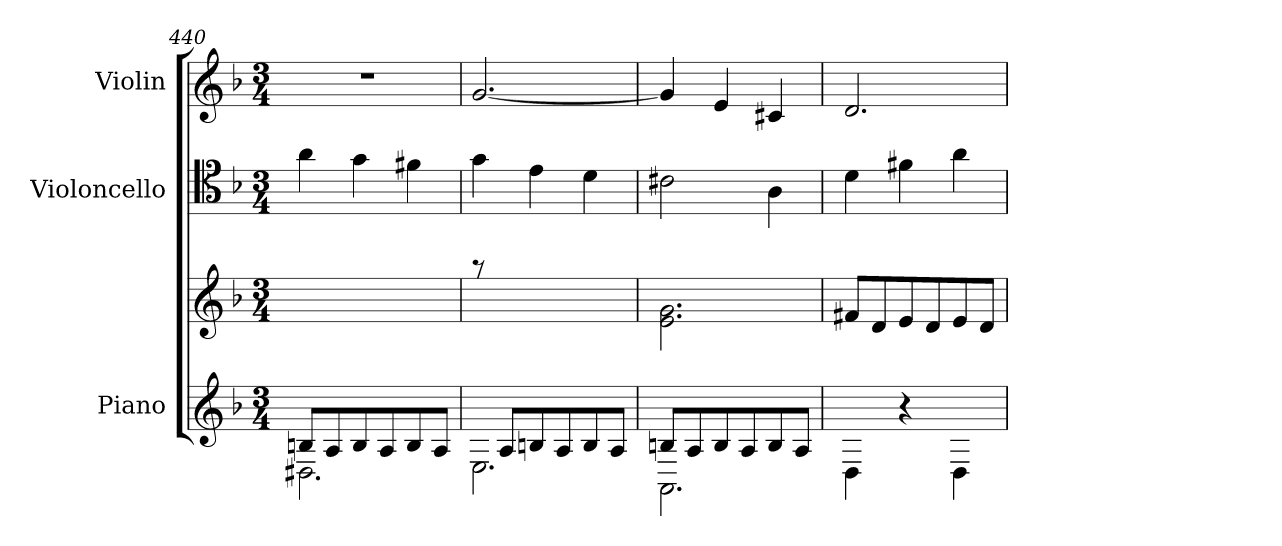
**kern	**kern	**kern	**kern
*part3	*part3	*part2	*part1
*staff4	*staff3	*staff2	*staff1
*I"Piano	*	*I"Violoncello	*I"Violin
*I'Pno	*	*I'Vc	*I'Vln
*clefG2	*clefG2	*clefC4	*clefG2
*k[b-]	*k[b-]	*k[b-]	*k[b-]
*M3/4	*M3/4	*M3/4	*M3/4
=440	=440	=440	=440
*^	*	*	*
8Bn/L	2.D#X\	2.ryy	4a\	2.r
8A/	.	.	.	.
8B/	.	.	4g\	.
8A/	.	.	.	.
8B/	.	.	4f#X\	.
8A/J	.	.	.	.
!!LO:LB:g=z
=441	=441	=441	=441	=441
8ryy	2.E\	8raa	4g\	[2.g/
8A/L	.	2ryy	.	.
8Bn/	.	.	4e\	.
8A/	.	.	.	.
8B/	.	.	4d\	.
8A/J	.	8ryy	.	.
=442	=442	=442	=442	=442
8Bn/L	2.AA\	2.e\ 2.g\	2c#X\	4g/]
8A/	.	.	.	.
8B/	.	.	.	4e/
8A/	.	.	.	.
8B/	.	.	4A\	4c#X/
8A/J	.	.	.	.
*v	*v	*	*	*
=443	=443	=443	=443
4D\	8f#X/L	4d\	2.d/
.	8d/	.	.
4r	8e/	4f#X\	.
.	8d/	.	.
4D\	8e/	4a\	.
.	8d/J	.	.
=	=	=	=
*-	*-	*-	*-
